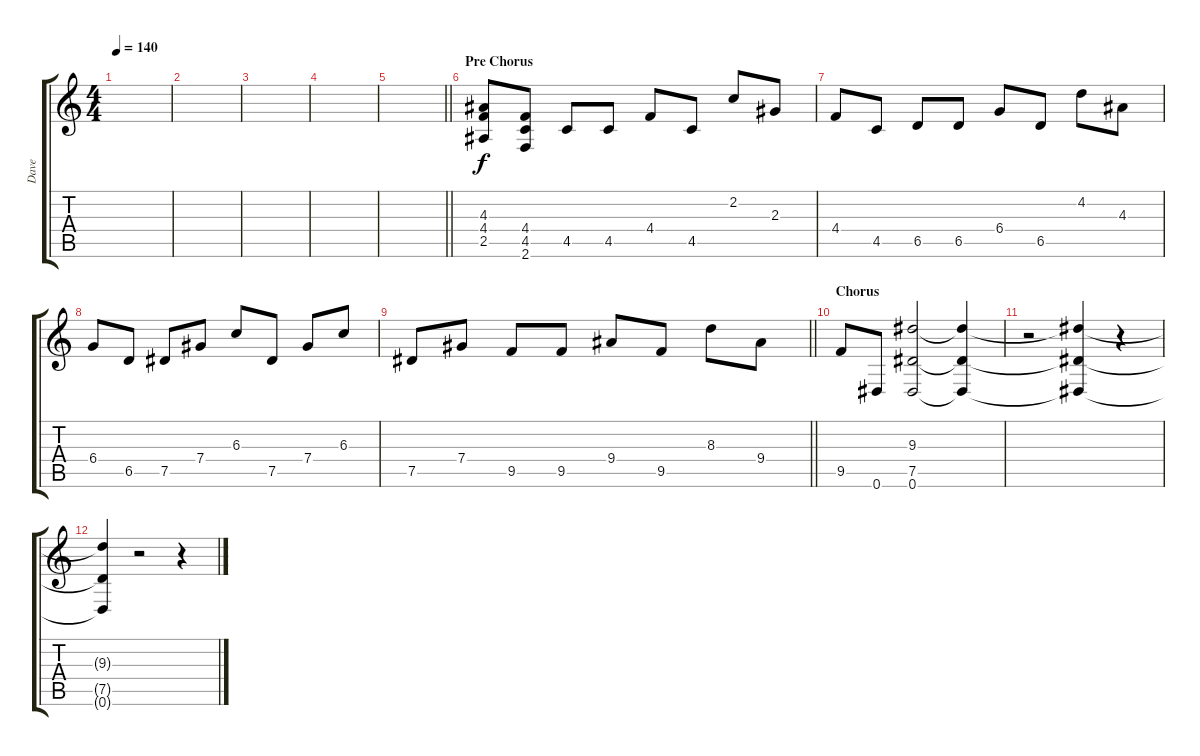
\track ("Dave" "Dave") {instrument overdrivenguitar}
\staff {score tabs}
\tuning (Eb4 Bb3 Gb3 Db3 Ab2 Eb2) {hide}
\ts (4 4)
\tempo 140
\clef g2
\ks c
|
|
|
|
\barLineRight lightlight
|
\section ("" "Pre Chorus")
(4.3 4.4 2.5).8 (4.4 4.5 2.6).8 4.5.8 4.5.8 4.4.8 4.5.8 2.2.8 2.3.8 |
4.4.8 4.5.8 6.5.8 6.5.8 6.4.8 6.5.8 4.2.8 4.3.8 |
6.4.8 6.5.8 7.5.8 7.4.8 6.3.8 7.5.8 7.4.8 6.3.8 |
\barLineRight lightlight
7.5.8 7.4.8 9.5.8 9.5.8 9.4.8 9.5.8 8.3.8 9.4.8 |
\section ("" "Chorus")
9.5.8 0.6.8 (9.3 7.5 0.6).2{instrument overdrivenguitar} (9.3{t} 7.5{t} 0.6{t}).4 |
r.2 (9.3{t} 7.5{t} 0.6{t}).4 r.4 |
(9.3{t} 7.5{t} 0.6{t}).4 r.2 r.4
